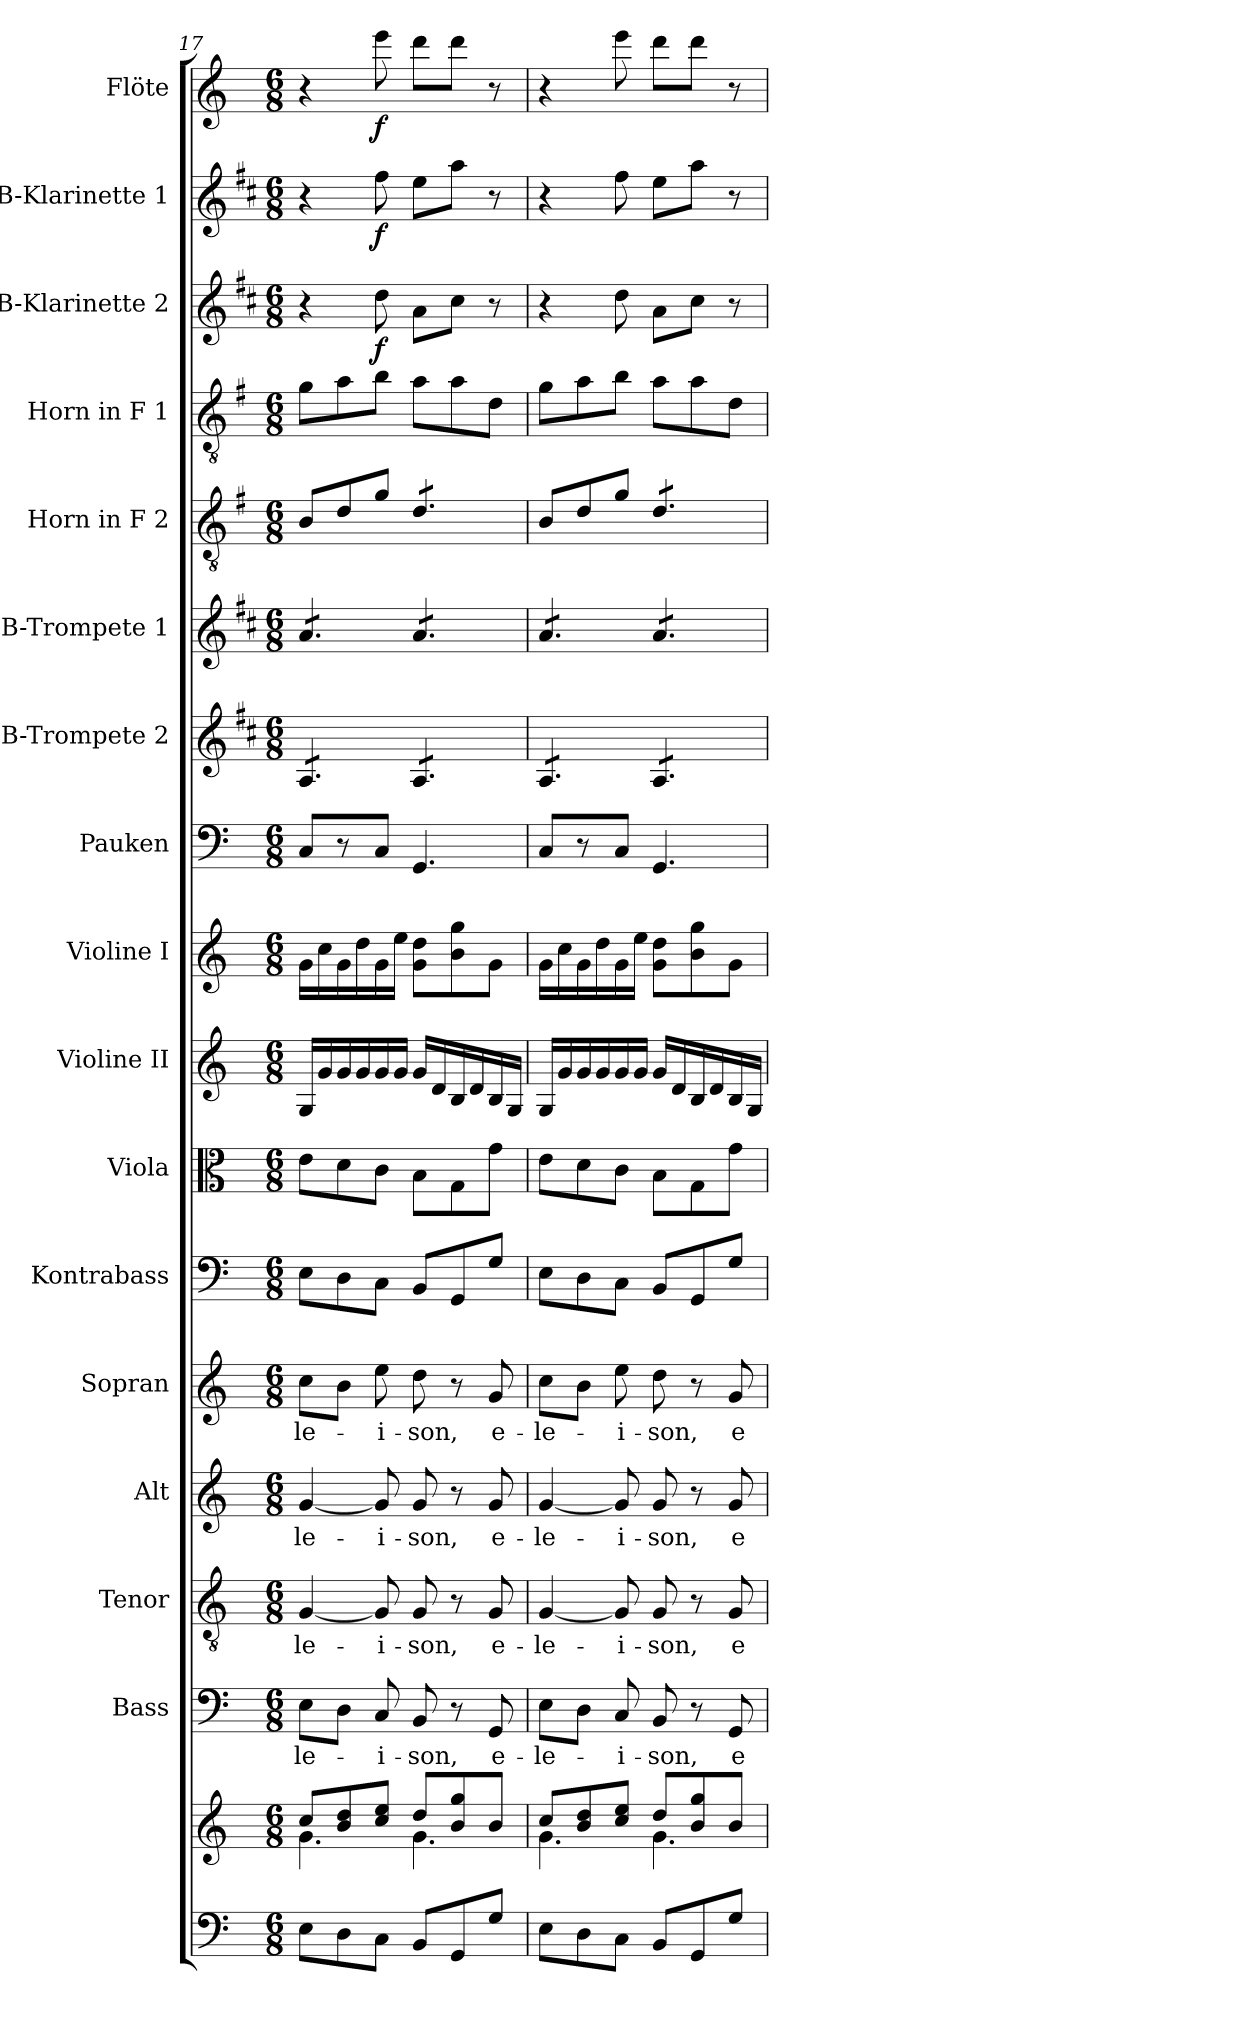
**kern	**kern	**kern	**text	**kern	**text	**kern	**text	**kern	**text	**kern	**kern	**kern	**kern	**kern	**kern	**kern	**kern	**kern	**kern	**dynam	**kern	**dynam	**kern	**dynam
*part17	*part17	*part16	*part16	*part15	*part15	*part14	*part14	*part13	*part13	*part12	*part11	*part10	*part9	*part8	*part7	*part6	*part5	*part4	*part3	*part3	*part2	*part2	*part1	*part1
*staff18	*staff17	*staff16	*staff16	*staff15	*staff15	*staff14	*staff14	*staff13	*staff13	*staff12	*staff11	*staff10	*staff9	*staff8	*staff7	*staff6	*staff5	*staff4	*staff3	*staff3	*staff2	*staff2	*staff1	*staff1
*	*	*I"Bass	*	*I"Tenor	*	*I"Alt	*	*I"Sopran	*	*I"Kontrabass	*I"Viola	*I"Violine II	*I"Violine I	*I"Pauken	*I"B-Trompete 2	*I"B-Trompete 1	*I"Horn in F 2	*I"Horn in F 1	*I"B-Klarinette 2	*	*I"B-Klarinette 1	*	*I"Flöte	*
*	*	*I'B.	*	*I'T.	*	*I'A.	*	*I'S.	*	*I'Kb.	*I'Vla.	*I'Vl. II	*I'Vl. I	*I'Pk.	*I'B Trp. 2	*I'B Trp. 1	*	*	*I'B Kl. 2	*	*I'B Kl. 1	*	*I'Fl.	*
*clefF4	*clefG2	*clefF4	*	*clefGv2	*	*clefG2	*	*clefG2	*	*clefF4	*clefC3	*clefG2	*clefG2	*clefF4	*clefG2	*clefG2	*clefGv2	*clefGv2	*clefG2	*	*clefG2	*	*clefG2	*
*	*	*	*	*	*	*	*	*	*	*ITrd7c12	*	*	*	*	*ITrd1c2	*ITrd1c2	*ITrd4c7	*ITrd4c7	*ITrd1c2	*	*ITrd1c2	*	*	*
*k[]	*k[]	*k[]	*	*k[]	*	*k[]	*	*k[]	*	*k[]	*k[]	*k[]	*k[]	*k[]	*k[]	*k[]	*k[]	*k[]	*k[]	*	*k[]	*	*k[]	*
*C:	*C:	*C:	*	*C:	*	*C:	*	*C:	*	*C:	*C:	*C:	*C:	*C:	*C:	*C:	*C:	*C:	*C:	*	*C:	*	*C:	*
*M6/8	*M6/8	*M6/8	*	*M6/8	*	*M6/8	*	*M6/8	*	*M6/8	*M6/8	*M6/8	*M6/8	*M6/8	*M6/8	*M6/8	*M6/8	*M6/8	*M6/8	*	*M6/8	*	*M6/8	*
=17	=17	=17	=17	=17	=17	=17	=17	=17	=17	=17	=17	=17	=17	=17	=17	=17	=17	=17	=17	=17	=17	=17	=17	=17
*	*^	*	*	*	*	*	*	*	*	*	*	*	*	*	*	*	*	*	*	*	*	*	*	*
!	!	!	!	!LO:LY:b	!	!LO:LY:b	!	!LO:LY:b	!	!LO:LY:b	!	!	!	!	!	!	!	!	!	!	!	!	!	!	!
*	*	*	*	*	*	*	*	*	*	*	*	*	*	*	*	*tremolo	*	*	*	*	*	*	*	*	*
*	*	*	*	*	*	*	*	*	*	*	*	*	*	*	*	*	*tremolo	*	*	*	*	*	*	*	*
8E\L	8cc/L	4.g\	8E\L	-le-	[4G/	-le-	[4g/	-le-	8cc\L	-le-	8EE\L	8e\L	16G/LL	16g\LL	8C/L	8G/L	8g/L	8E/L	8c\L	4r	.	4r	.	4r	.
.	.	.	.	.	.	.	.	.	.	.	.	.	16g/	16cc\	.	.	.	.	.	.	.	.	.	.	.
8D\	8b/ 8dd/	.	8D\J	.	.	.	.	.	8b\J	.	8DD\	8d\	16g/	16g\	8r	8G/	8g/	8G/	8d\	.	.	.	.	.	.
.	.	.	.	.	.	.	.	.	.	.	.	.	16g/	16dd\	.	.	.	.	.	.	.	.	.	.	.
!	!	!	!	!LO:LY:b	!	!LO:LY:b	!	!LO:LY:b	!	!LO:LY:b	!	!	!	!	!	!	!	!	!	!	!LO:DY:b	!	!LO:DY:b	!	!LO:DY:b
8C\J	8cc/ 8ee/J	.	8C/	-i-	8G/]	-i-	8g/]	-i-	8ee\	-i-	8CC\J	8c\J	16g/	16g\	8C/J	8G/J	8g/J	8c/J	8e\J	8cc\	f	8ee\	f	8eee\	f
.	.	.	.	.	.	.	.	.	.	.	.	.	16g/JJ	16ee\JJ	.	.	.	.	.	.	.	.	.	.	.
!	!	!	!	!LO:LY:b	!	!LO:LY:b	!	!LO:LY:b	!	!LO:LY:b	!	!	!	!	!	!	!	!	!	!	!	!	!	!	!
*	*	*	*	*	*	*	*	*	*	*	*	*	*	*	*	*	*	*tremolo	*	*	*	*	*	*	*
8BB/L	8dd/L	4.g\	8BB/	-son,	8G/	-son,	8g/	-son,	8dd\	-son,	8BBB/L	8B\L	16g/LL	8g\ 8dd\L	4.GG/	8G/L	8g/L	8G/L	8d\L	8g\L	.	8dd\L	.	8ddd\L	.
.	.	.	.	.	.	.	.	.	.	.	.	.	16d/	.	.	.	.	.	.	.	.	.	.	.	.
8GG/	8b/ 8gg/	.	8r	.	8r	.	8r	.	8r	.	8GGG/	8G\	16B/	8b\ 8gg\	.	8G/	8g/	8G/	8d\	8b\J	.	8gg\J	.	8ddd\J	.
.	.	.	.	.	.	.	.	.	.	.	.	.	16d/	.	.	.	.	.	.	.	.	.	.	.	.
!	!	!	!	!LO:LY:b	!	!LO:LY:b	!	!LO:LY:b	!	!LO:LY:b	!	!	!	!	!	!	!	!	!	!	!	!	!	!	!
8G/J	8b/J	.	8GG/	e-	8G/	e-	8g/	e-	8g/	e-	8GG/J	8g\J	16B/	8g\J	.	8G/J	8g/J	8G/J	8G\J	8r	.	8r	.	8r	.
*	*	*	*	*	*	*	*	*	*	*	*	*	*	*	*	*	*	*Xtremolo	*	*	*	*	*	*	*
.	.	.	.	.	.	.	.	.	.	.	.	.	16G/JJ	.	.	.	.	.	.	.	.	.	.	.	.
=18	=18	=18	=18	=18	=18	=18	=18	=18	=18	=18	=18	=18	=18	=18	=18	=18	=18	=18	=18	=18	=18	=18	=18	=18	=18
!	!	!	!	!LO:LY:b	!	!LO:LY:b	!	!LO:LY:b	!	!LO:LY:b	!	!	!	!	!	!	!	!	!	!	!	!	!	!	!
8E\L	8cc/L	4.g\	8E\L	-le-	[4G/	-le-	[4g/	-le-	8cc\L	-le-	8EE\L	8e\L	16G/LL	16g\LL	8C/L	8G/L	8g/L	8E/L	8c\L	4r	.	4r	.	4r	.
.	.	.	.	.	.	.	.	.	.	.	.	.	16g/	16cc\	.	.	.	.	.	.	.	.	.	.	.
8D\	8b/ 8dd/	.	8D\J	.	.	.	.	.	8b\J	.	8DD\	8d\	16g/	16g\	8r	8G/	8g/	8G/	8d\	.	.	.	.	.	.
.	.	.	.	.	.	.	.	.	.	.	.	.	16g/	16dd\	.	.	.	.	.	.	.	.	.	.	.
!	!	!	!	!LO:LY:b	!	!LO:LY:b	!	!LO:LY:b	!	!LO:LY:b	!	!	!	!	!	!	!	!	!	!	!	!	!	!	!
8C\J	8cc/ 8ee/J	.	8C/	-i-	8G/]	-i-	8g/]	-i-	8ee\	-i-	8CC\J	8c\J	16g/	16g\	8C/J	8G/J	8g/J	8c/J	8e\J	8cc\	.	8ee\	.	8eee\	.
.	.	.	.	.	.	.	.	.	.	.	.	.	16g/JJ	16ee\JJ	.	.	.	.	.	.	.	.	.	.	.
!	!	!	!	!LO:LY:b	!	!LO:LY:b	!	!LO:LY:b	!	!LO:LY:b	!	!	!	!	!	!	!	!	!	!	!	!	!	!	!
*	*	*	*	*	*	*	*	*	*	*	*	*	*	*	*	*	*	*tremolo	*	*	*	*	*	*	*
8BB/L	8dd/L	4.g\	8BB/	-son,	8G/	-son,	8g/	-son,	8dd\	-son,	8BBB/L	8B\L	16g/LL	8g\ 8dd\L	4.GG/	8G/L	8g/L	8G/L	8d\L	8g\L	.	8dd\L	.	8ddd\L	.
.	.	.	.	.	.	.	.	.	.	.	.	.	16d/	.	.	.	.	.	.	.	.	.	.	.	.
8GG/	8b/ 8gg/	.	8r	.	8r	.	8r	.	8r	.	8GGG/	8G\	16B/	8b\ 8gg\	.	8G/	8g/	8G/	8d\	8b\J	.	8gg\J	.	8ddd\J	.
.	.	.	.	.	.	.	.	.	.	.	.	.	16d/	.	.	.	.	.	.	.	.	.	.	.	.
!	!	!	!	!LO:LY:b	!	!LO:LY:b	!	!LO:LY:b	!	!LO:LY:b	!	!	!	!	!	!	!	!	!	!	!	!	!	!	!
8G/J	8b/J	.	8GG/	e-	8G/	e-	8g/	e-	8g/	e-	8GG/J	8g\J	16B/	8g\J	.	8G/J	8g/J	8G/J	8G\J	8r	.	8r	.	8r	.
*	*	*	*	*	*	*	*	*	*	*	*	*	*	*	*	*	*	*Xtremolo	*	*	*	*	*	*	*
*	*	*	*	*	*	*	*	*	*	*	*	*	*	*	*	*	*Xtremolo	*	*	*	*	*	*	*	*
*	*	*	*	*	*	*	*	*	*	*	*	*	*	*	*	*Xtremolo	*	*	*	*	*	*	*	*	*
.	.	.	.	.	.	.	.	.	.	.	.	.	16G/JJ	.	.	.	.	.	.	.	.	.	.	.	.
*	*v	*v	*	*	*	*	*	*	*	*	*	*	*	*	*	*	*	*	*	*	*	*	*	*	*
=	=	=	=	=	=	=	=	=	=	=	=	=	=	=	=	=	=	=	=	=	=	=	=	=
*-	*-	*-	*-	*-	*-	*-	*-	*-	*-	*-	*-	*-	*-	*-	*-	*-	*-	*-	*-	*-	*-	*-	*-	*-
